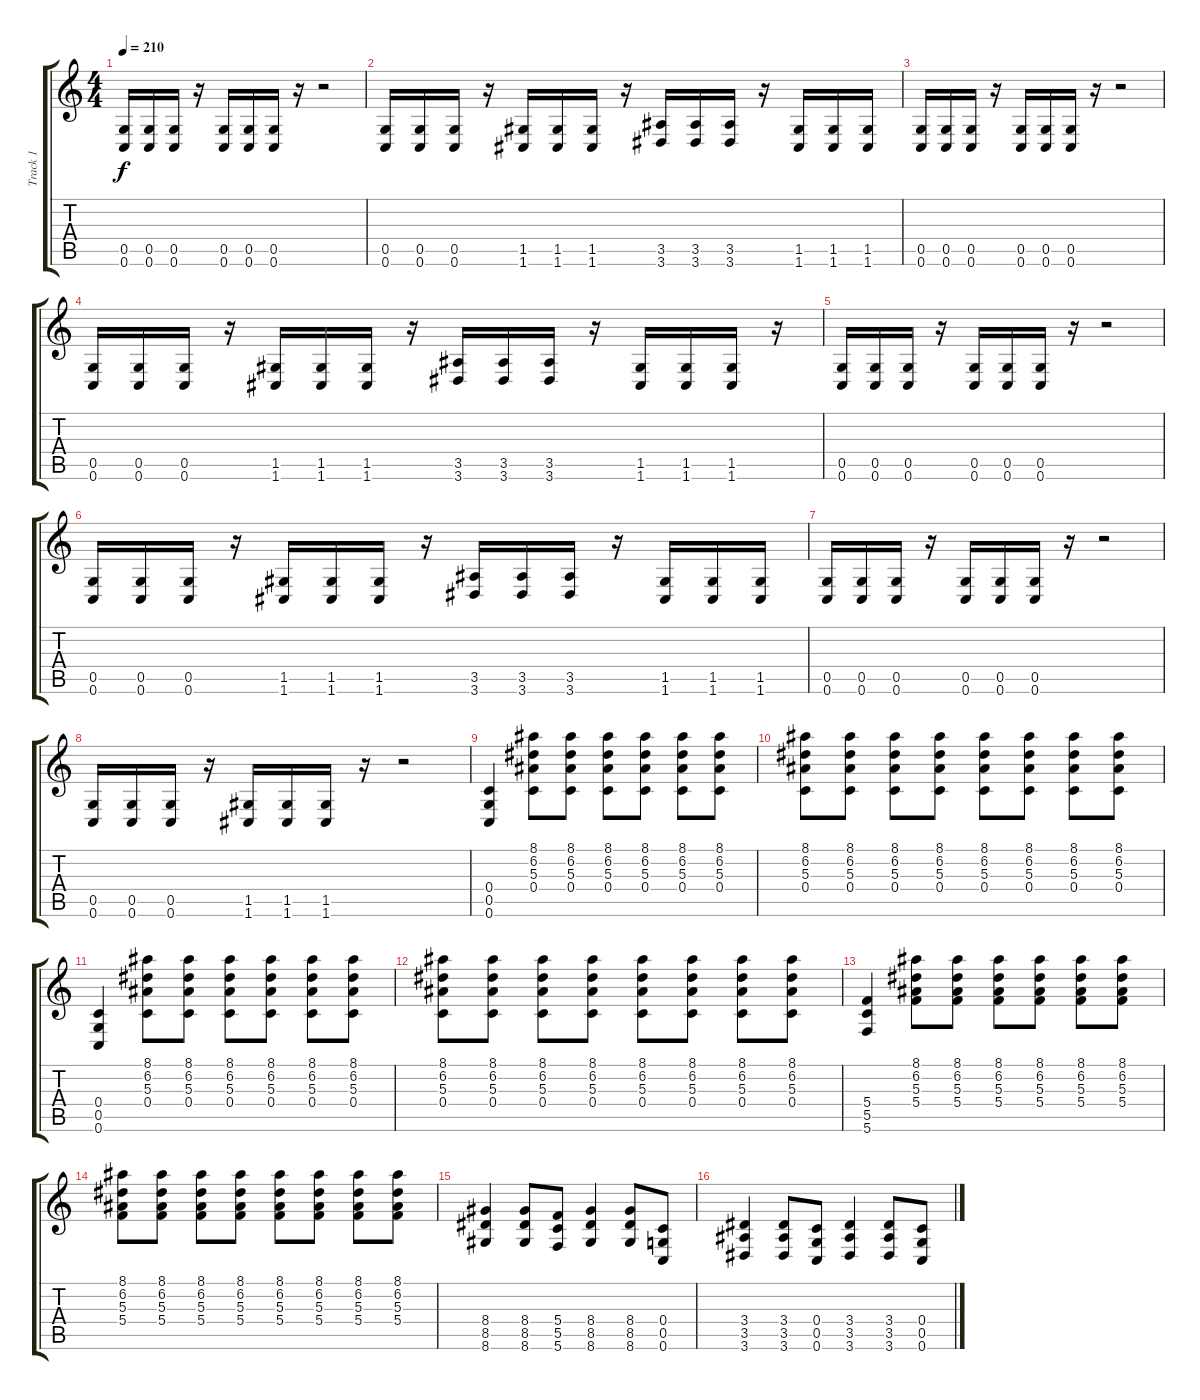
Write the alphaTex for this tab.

\track ("Track 1" "Track 1") {instrument distortionguitar}
\staff {score tabs}
\tuning (D4 A3 F3 C3 G2 C2) {hide}
\ts (4 4)
\tempo 210
\clef g2
\ks c
(0.5 0.6).16{dy f} (0.5 0.6).16 (0.5 0.6).16 r.16 (0.5 0.6).16 (0.5 0.6).16 (0.5 0.6).16 r.16 r.2 |
(0.5 0.6).16 (0.5 0.6).16 (0.5 0.6).16 r.16 (1.5 1.6).16 (1.5 1.6).16 (1.5 1.6).16 r.16 (3.5 3.6).16 (3.5 3.6).16 (3.5 3.6).16 r.16 (1.5 1.6).16 (1.5 1.6).16 (1.5 1.6).16 |
(0.5 0.6).16 (0.5 0.6).16 (0.5 0.6).16 r.16 (0.5 0.6).16 (0.5 0.6).16 (0.5 0.6).16 r.16 r.2 |
(0.5 0.6).16 (0.5 0.6).16 (0.5 0.6).16 r.16 (1.5 1.6).16 (1.5 1.6).16 (1.5 1.6).16 r.16 (3.5 3.6).16 (3.5 3.6).16 (3.5 3.6).16 r.16 (1.5 1.6).16 (1.5 1.6).16 (1.5 1.6).16 r.16 |
(0.5 0.6).16 (0.5 0.6).16 (0.5 0.6).16 r.16 (0.5 0.6).16 (0.5 0.6).16 (0.5 0.6).16 r.16 r.2 |
(0.5 0.6).16 (0.5 0.6).16 (0.5 0.6).16 r.16 (1.5 1.6).16 (1.5 1.6).16 (1.5 1.6).16 r.16 (3.5 3.6).16 (3.5 3.6).16 (3.5 3.6).16 r.16 (1.5 1.6).16 (1.5 1.6).16 (1.5 1.6).16 |
(0.5 0.6).16 (0.5 0.6).16 (0.5 0.6).16 r.16 (0.5 0.6).16 (0.5 0.6).16 (0.5 0.6).16 r.16 r.2 |
(0.5 0.6).16 (0.5 0.6).16 (0.5 0.6).16 r.16 (1.5 1.6).16 (1.5 1.6).16 (1.5 1.6).16 r.16 r.2 |
(0.4 0.5 0.6).4 (8.1 6.2 5.3 0.4).8 (8.1 6.2 5.3 0.4).8 (8.1 6.2 5.3 0.4).8 (8.1 6.2 5.3 0.4).8 (8.1 6.2 5.3 0.4).8 (8.1 6.2 5.3 0.4).8 |
(8.1 6.2 5.3 0.4).8 (8.1 6.2 5.3 0.4).8 (8.1 6.2 5.3 0.4).8 (8.1 6.2 5.3 0.4).8 (8.1 6.2 5.3 0.4).8 (8.1 6.2 5.3 0.4).8 (8.1 6.2 5.3 0.4).8 (8.1 6.2 5.3 0.4).8 |
(0.4 0.5 0.6).4 (8.1 6.2 5.3 0.4).8 (8.1 6.2 5.3 0.4).8 (8.1 6.2 5.3 0.4).8 (8.1 6.2 5.3 0.4).8 (8.1 6.2 5.3 0.4).8 (8.1 6.2 5.3 0.4).8 |
(8.1 6.2 5.3 0.4).8 (8.1 6.2 5.3 0.4).8 (8.1 6.2 5.3 0.4).8 (8.1 6.2 5.3 0.4).8 (8.1 6.2 5.3 0.4).8 (8.1 6.2 5.3 0.4).8 (8.1 6.2 5.3 0.4).8 (8.1 6.2 5.3 0.4).8 |
(5.4 5.5 5.6).4 (8.1 6.2 5.3 5.4).8 (8.1 6.2 5.3 5.4).8 (8.1 6.2 5.3 5.4).8 (8.1 6.2 5.3 5.4).8 (8.1 6.2 5.3 5.4).8 (8.1 6.2 5.3 5.4).8 |
(8.1 6.2 5.3 5.4).8 (8.1 6.2 5.3 5.4).8 (8.1 6.2 5.3 5.4).8 (8.1 6.2 5.3 5.4).8 (8.1 6.2 5.3 5.4).8 (8.1 6.2 5.3 5.4).8 (8.1 6.2 5.3 5.4).8 (8.1 6.2 5.3 5.4).8 |
(8.4 8.5 8.6).4 (8.4 8.5 8.6).8 (5.4 5.5 5.6).8 (8.4 8.5 8.6).4 (8.4 8.5 8.6).8 (0.4 0.5 0.6).8 |
(3.4 3.5 3.6).4 (3.4 3.5 3.6).8 (0.4 0.5 0.6).8 (3.4 3.5 3.6).4 (3.4 3.5 3.6).8 (0.4 0.5 0.6).8
